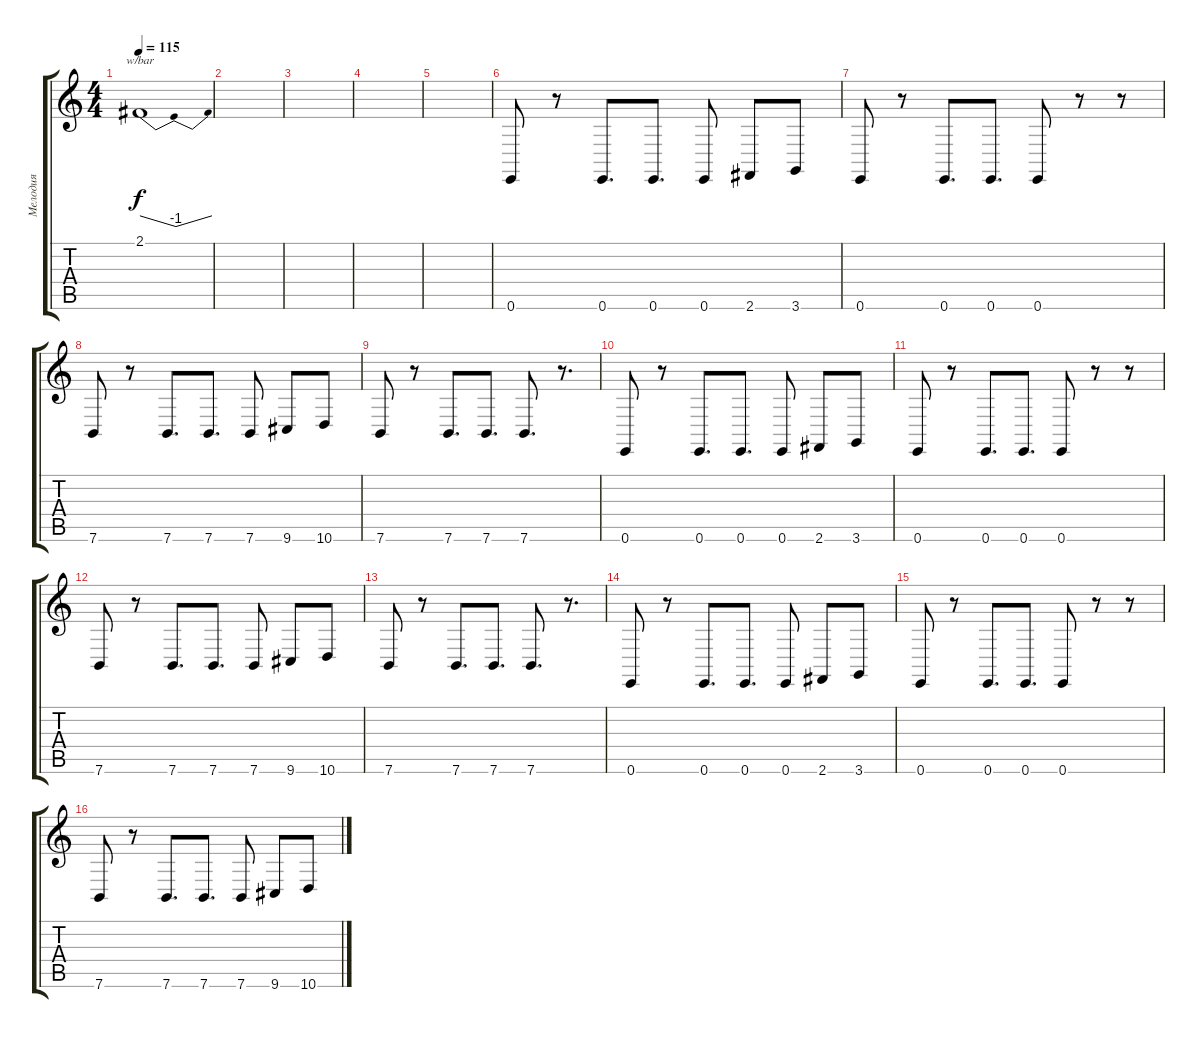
\track ("Мелодия" "Мелодия") {instrument brightacousticpiano}
\staff {score tabs}
\tuning (E4 B3 G3 D3 A2 E2) {hide}
\ts (4 4)
\tempo 115
\clef g2
\ks c
2.1.1{tbe (dip default 0 0 30 -4 60 0) dy f} |
|
|
|
|
0.6.8 r.8 0.6.8{d} 0.6.8{d} 0.6.8 2.6.8 3.6.8 |
0.6.8 r.8 0.6.8{d} 0.6.8{d} 0.6.8 r.8 r.8 |
7.6.8 r.8 7.6.8{d} 7.6.8{d} 7.6.8 9.6.8 10.6.8 |
7.6.8 r.8 7.6.8{d} 7.6.8{d} 7.6.8{d} r.8{d} |
0.6.8 r.8 0.6.8{d} 0.6.8{d} 0.6.8 2.6.8 3.6.8 |
0.6.8 r.8 0.6.8{d} 0.6.8{d} 0.6.8 r.8 r.8 |
7.6.8 r.8 7.6.8{d} 7.6.8{d} 7.6.8 9.6.8 10.6.8 |
7.6.8 r.8 7.6.8{d} 7.6.8{d} 7.6.8{d} r.8{d} |
0.6.8 r.8 0.6.8{d} 0.6.8{d} 0.6.8 2.6.8 3.6.8 |
0.6.8 r.8 0.6.8{d} 0.6.8{d} 0.6.8 r.8 r.8 |
7.6.8 r.8 7.6.8{d} 7.6.8{d} 7.6.8 9.6.8 10.6.8
